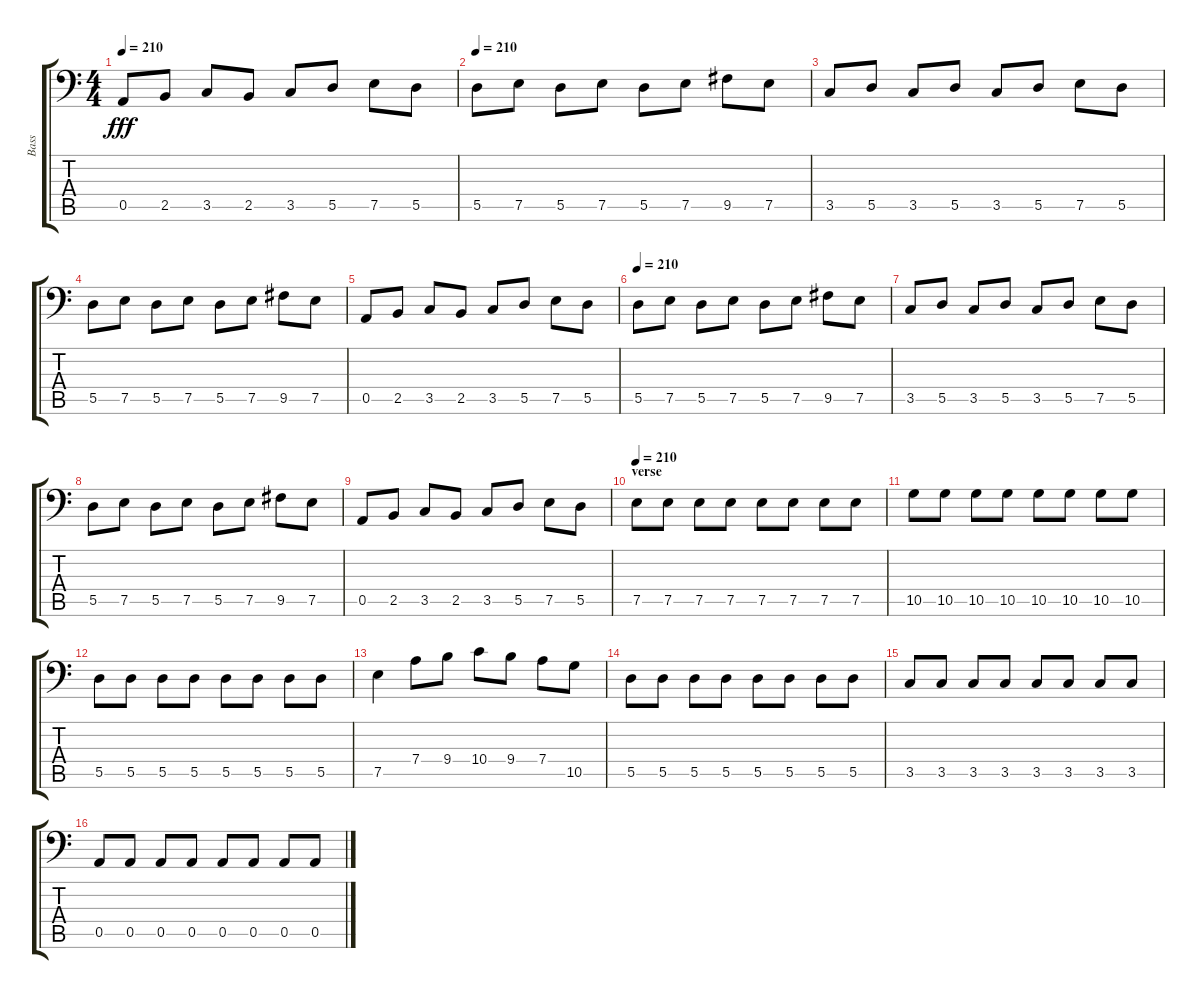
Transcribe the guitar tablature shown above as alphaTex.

\track ("Bass" "Bass") {instrument electricbassfinger}
\staff {score tabs}
\tuning (E3 B2 G2 D2 A1 E1) {hide}
\ts (4 4)
\tempo 210
\clef f4
\ks c
0.5.8{dy fff} 2.5.8 3.5.8 2.5.8 3.5.8 5.5.8 7.5.8 5.5.8 |
\tempo 210
5.5.8 7.5.8 5.5.8 7.5.8 5.5.8 7.5.8 9.5.8 7.5.8 |
3.5.8 5.5.8 3.5.8 5.5.8 3.5.8 5.5.8 7.5.8 5.5.8 |
5.5.8 7.5.8 5.5.8 7.5.8 5.5.8 7.5.8 9.5.8 7.5.8 |
0.5.8 2.5.8 3.5.8 2.5.8 3.5.8 5.5.8 7.5.8 5.5.8 |
\tempo 210
5.5.8 7.5.8 5.5.8 7.5.8 5.5.8 7.5.8 9.5.8 7.5.8 |
3.5.8 5.5.8 3.5.8 5.5.8 3.5.8 5.5.8 7.5.8 5.5.8 |
5.5.8 7.5.8 5.5.8 7.5.8 5.5.8 7.5.8 9.5.8 7.5.8 |
0.5.8 2.5.8 3.5.8 2.5.8 3.5.8 5.5.8 7.5.8 5.5.8 |
\section ("" "verse")
\tempo 210
7.5.8 7.5.8 7.5.8 7.5.8 7.5.8 7.5.8 7.5.8 7.5.8 |
10.5.8 10.5.8 10.5.8 10.5.8 10.5.8 10.5.8 10.5.8 10.5.8 |
5.5.8 5.5.8 5.5.8 5.5.8 5.5.8 5.5.8 5.5.8 5.5.8 |
7.5.4 7.4.8 9.4.8 10.4.8 9.4.8 7.4.8 10.5.8 |
5.5.8 5.5.8 5.5.8 5.5.8 5.5.8 5.5.8 5.5.8 5.5.8 |
3.5.8 3.5.8 3.5.8 3.5.8 3.5.8 3.5.8 3.5.8 3.5.8 |
0.5.8 0.5.8 0.5.8 0.5.8 0.5.8 0.5.8 0.5.8 0.5.8
